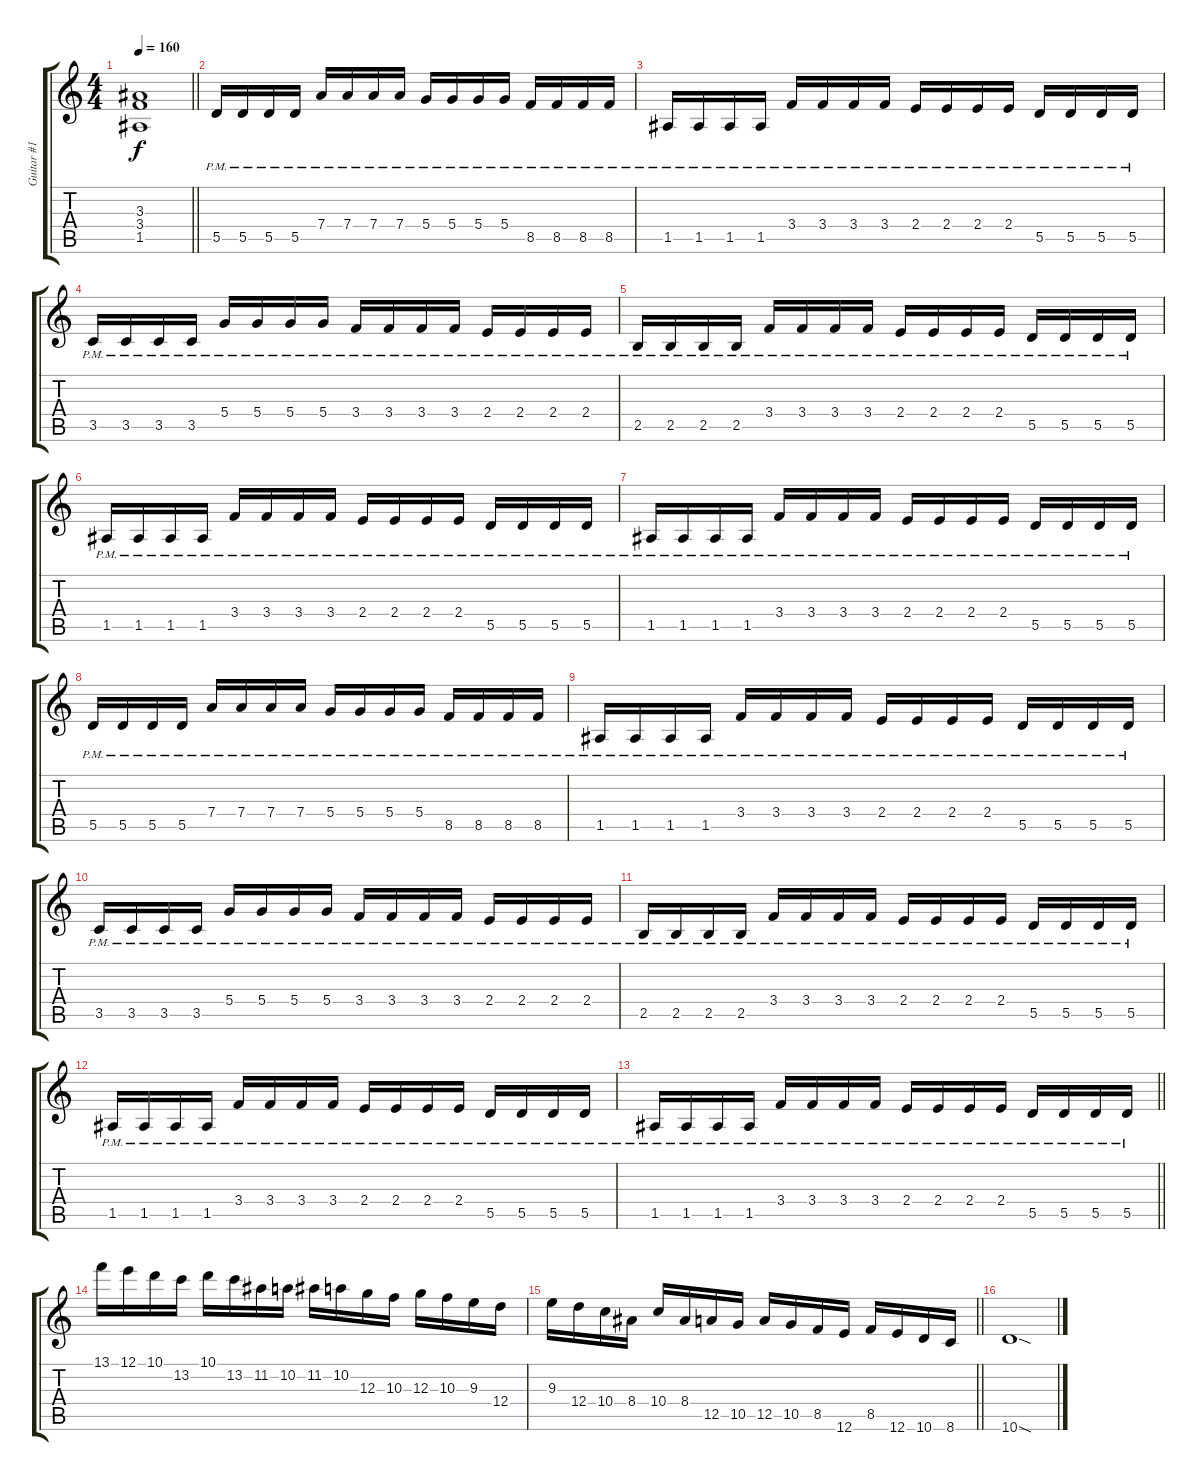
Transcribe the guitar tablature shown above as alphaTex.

\track ("Guitar #1" "Guitar #1") {instrument distortionguitar}
\staff {score tabs}
\tuning (E4 B3 G3 D3 A2 E2) {hide}
\ts (4 4)
\tempo 160
\clef g2
\barLineRight lightlight
\ks c
(3.3{t} 3.4{t} 1.5{t}).1{dy f} |
\section ("" "")
5.5{pm}.16 5.5{pm}.16 5.5{pm}.16 5.5{pm}.16 7.4{pm}.16 7.4{pm}.16 7.4{pm}.16 7.4{pm}.16 5.4{pm}.16 5.4{pm}.16 5.4{pm}.16 5.4{pm}.16 8.5{pm}.16 8.5{pm}.16 8.5{pm}.16 8.5{pm}.16 |
1.5{pm}.16 1.5{pm}.16 1.5{pm}.16 1.5{pm}.16 3.4{pm}.16 3.4{pm}.16 3.4{pm}.16 3.4{pm}.16 2.4{pm}.16 2.4{pm}.16 2.4{pm}.16 2.4{pm}.16 5.5{pm}.16 5.5{pm}.16 5.5{pm}.16 5.5{pm}.16 |
3.5{pm}.16 3.5{pm}.16 3.5{pm}.16 3.5{pm}.16 5.4{pm}.16 5.4{pm}.16 5.4{pm}.16 5.4{pm}.16 3.4{pm}.16 3.4{pm}.16 3.4{pm}.16 3.4{pm}.16 2.4{pm}.16 2.4{pm}.16 2.4{pm}.16 2.4{pm}.16 |
2.5{pm}.16 2.5{pm}.16 2.5{pm}.16 2.5{pm}.16 3.4{pm}.16 3.4{pm}.16 3.4{pm}.16 3.4{pm}.16 2.4{pm}.16 2.4{pm}.16 2.4{pm}.16 2.4{pm}.16 5.5{pm}.16 5.5{pm}.16 5.5{pm}.16 5.5{pm}.16 |
1.5{pm}.16 1.5{pm}.16 1.5{pm}.16 1.5{pm}.16 3.4{pm}.16 3.4{pm}.16 3.4{pm}.16 3.4{pm}.16 2.4{pm}.16 2.4{pm}.16 2.4{pm}.16 2.4{pm}.16 5.5{pm}.16 5.5{pm}.16 5.5{pm}.16 5.5{pm}.16 |
1.5{pm}.16 1.5{pm}.16 1.5{pm}.16 1.5{pm}.16 3.4{pm}.16 3.4{pm}.16 3.4{pm}.16 3.4{pm}.16 2.4{pm}.16 2.4{pm}.16 2.4{pm}.16 2.4{pm}.16 5.5{pm}.16 5.5{pm}.16 5.5{pm}.16 5.5{pm}.16 |
5.5{pm}.16 5.5{pm}.16 5.5{pm}.16 5.5{pm}.16 7.4{pm}.16 7.4{pm}.16 7.4{pm}.16 7.4{pm}.16 5.4{pm}.16 5.4{pm}.16 5.4{pm}.16 5.4{pm}.16 8.5{pm}.16 8.5{pm}.16 8.5{pm}.16 8.5{pm}.16 |
1.5{pm}.16 1.5{pm}.16 1.5{pm}.16 1.5{pm}.16 3.4{pm}.16 3.4{pm}.16 3.4{pm}.16 3.4{pm}.16 2.4{pm}.16 2.4{pm}.16 2.4{pm}.16 2.4{pm}.16 5.5{pm}.16 5.5{pm}.16 5.5{pm}.16 5.5{pm}.16 |
3.5{pm}.16 3.5{pm}.16 3.5{pm}.16 3.5{pm}.16 5.4{pm}.16 5.4{pm}.16 5.4{pm}.16 5.4{pm}.16 3.4{pm}.16 3.4{pm}.16 3.4{pm}.16 3.4{pm}.16 2.4{pm}.16 2.4{pm}.16 2.4{pm}.16 2.4{pm}.16 |
2.5{pm}.16 2.5{pm}.16 2.5{pm}.16 2.5{pm}.16 3.4{pm}.16 3.4{pm}.16 3.4{pm}.16 3.4{pm}.16 2.4{pm}.16 2.4{pm}.16 2.4{pm}.16 2.4{pm}.16 5.5{pm}.16 5.5{pm}.16 5.5{pm}.16 5.5{pm}.16 |
1.5{pm}.16 1.5{pm}.16 1.5{pm}.16 1.5{pm}.16 3.4{pm}.16 3.4{pm}.16 3.4{pm}.16 3.4{pm}.16 2.4{pm}.16 2.4{pm}.16 2.4{pm}.16 2.4{pm}.16 5.5{pm}.16 5.5{pm}.16 5.5{pm}.16 5.5{pm}.16 |
\barLineRight lightlight
1.5{pm}.16 1.5{pm}.16 1.5{pm}.16 1.5{pm}.16 3.4{pm}.16 3.4{pm}.16 3.4{pm}.16 3.4{pm}.16 2.4{pm}.16 2.4{pm}.16 2.4{pm}.16 2.4{pm}.16 5.5{pm}.16 5.5{pm}.16 5.5{pm}.16 5.5{pm}.16 |
\section ("" "")
13.1.16 12.1.16 10.1.16 13.2.16 10.1.16 13.2.16 11.2.16 10.2.16 11.2.16 10.2.16 12.3.16 10.3.16 12.3.16 10.3.16 9.3.16 12.4.16 |
\barLineRight lightlight
9.3.16 12.4.16 10.4.16 8.4.16 10.4.16 8.4.16 12.5.16 10.5.16 12.5.16 10.5.16 8.5.16 12.6.16 8.5.16 12.6.16 10.6.16 8.6.16 |
\section ("" "")
10.6{sod}.1
